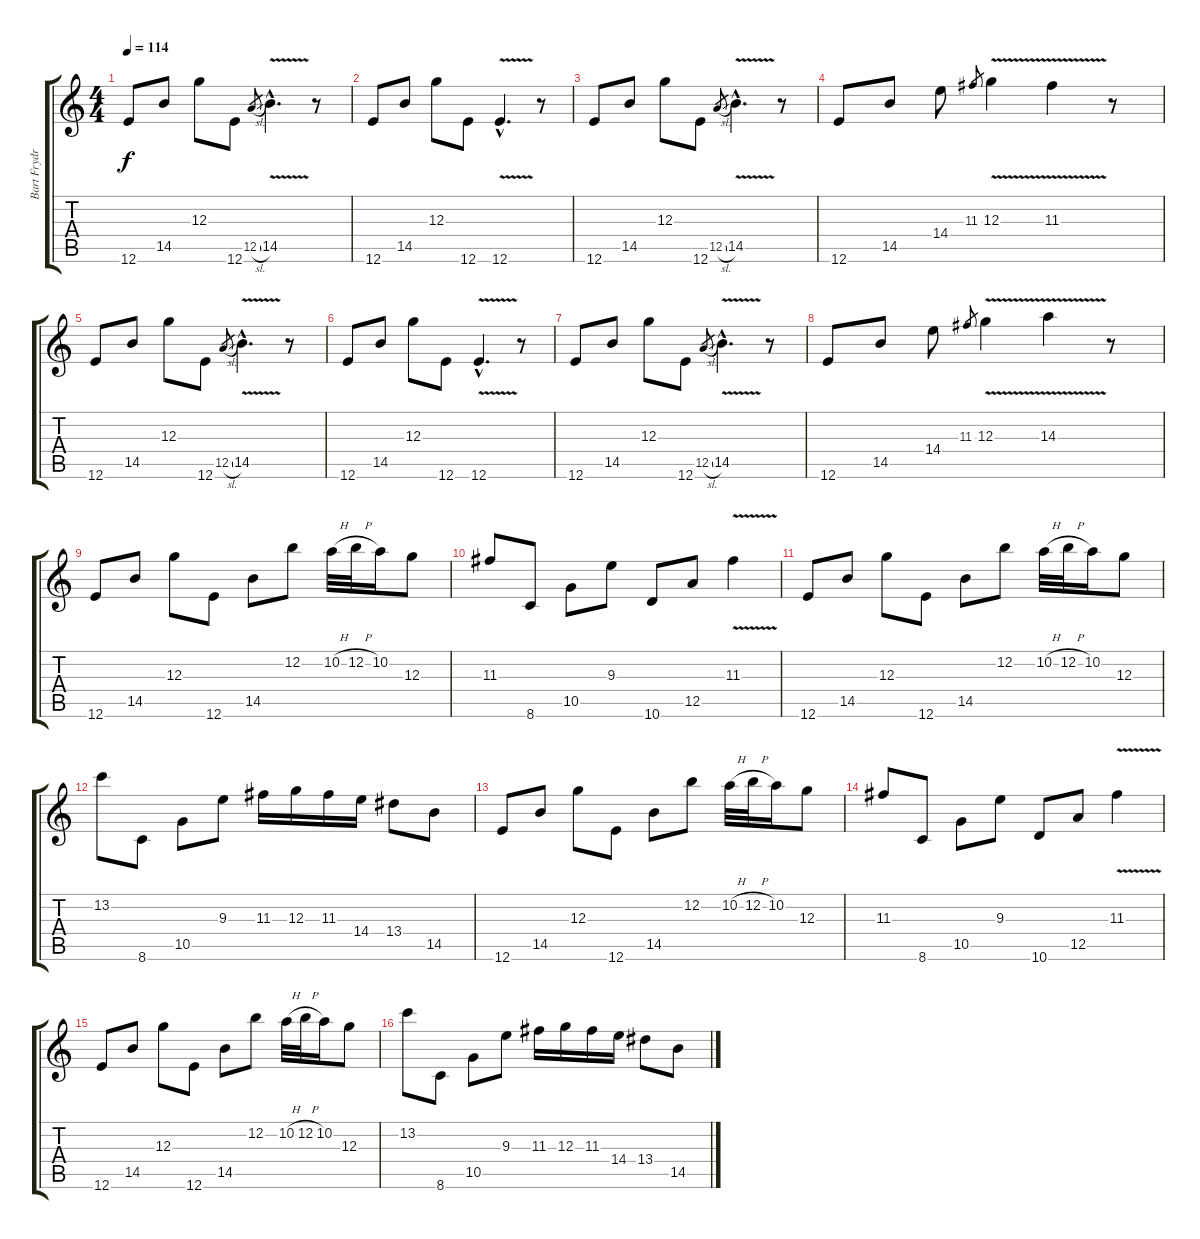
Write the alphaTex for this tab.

\track ("Bart Frydrychowicz" "Bart Frydr") {instrument distortionguitar}
\staff {score tabs}
\tuning (E4 B3 G3 D3 A2 E2) {hide}
\ts (4 4)
\tempo 114
\clef g2
\ks c
12.6.8{dy f} 14.5.8 12.3.8 12.6.8 12.5{sl}.8{gr} 14.5{v hac}.4{d} r.8 |
12.6.8 14.5.8 12.3.8 12.6.8 12.6{v hac}.4{d} r.8 |
12.6.8 14.5.8 12.3.8 12.6.8 12.5{sl}.8{gr} 14.5{v hac}.4{d} r.8 |
12.6.8 14.5.8 14.4.8 11.3.8{gr} 12.3{v}.4 11.3{v}.4 r.8 |
12.6.8 14.5.8 12.3.8 12.6.8 12.5{sl}.8{gr} 14.5{v hac}.4{d} r.8 |
12.6.8 14.5.8 12.3.8 12.6.8 12.6{v hac}.4{d} r.8 |
12.6.8 14.5.8 12.3.8 12.6.8 12.5{sl}.8{gr} 14.5{v hac}.4{d} r.8 |
12.6.8 14.5.8 14.4.8 11.3.8{gr} 12.3{v}.4 14.3{v}.4 r.8 |
12.6.8 14.5.8 12.3.8 12.6.8 14.5.8 12.2.8 10.2{h}.32 12.2{h}.32 10.2.16 12.3.8 |
11.3.8 8.6.8 10.5.8 9.3.8 10.6.8 12.5.8 11.3{v}.4 |
12.6.8 14.5.8 12.3.8 12.6.8 14.5.8 12.2.8 10.2{h}.32 12.2{h}.32 10.2.16 12.3.8 |
13.2.8 8.6.8 10.5.8 9.3.8 11.3.16 12.3.16 11.3.16 14.4.16 13.4.8 14.5.8 |
12.6.8 14.5.8 12.3.8 12.6.8 14.5.8 12.2.8 10.2{h}.32 12.2{h}.32 10.2.16 12.3.8 |
11.3.8 8.6.8 10.5.8 9.3.8 10.6.8 12.5.8 11.3{v}.4 |
12.6.8 14.5.8 12.3.8 12.6.8 14.5.8 12.2.8 10.2{h}.32 12.2{h}.32 10.2.16 12.3.8 |
13.2.8 8.6.8 10.5.8 9.3.8 11.3.16 12.3.16 11.3.16 14.4.16 13.4.8 14.5.8
